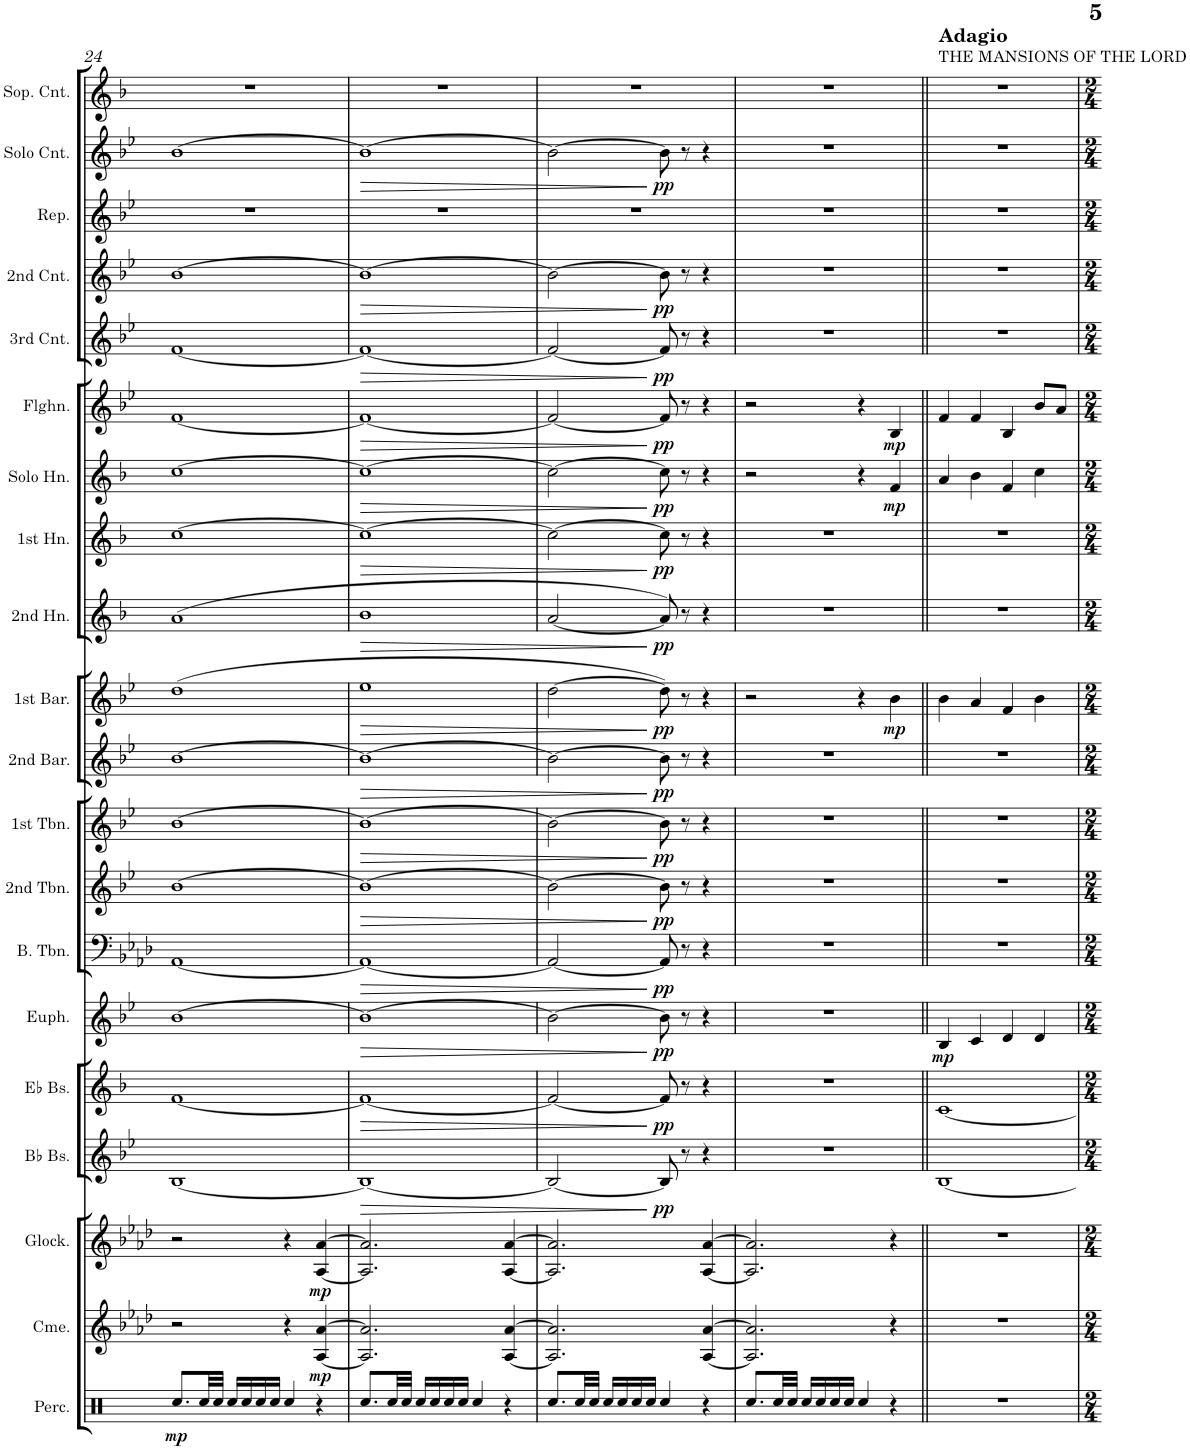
**kern	**dynam	**kern	**dynam	**kern	**dynam	**kern	**dynam	**kern	**dynam	**kern	**dynam	**kern	**dynam	**kern	**dynam	**kern	**dynam	**kern	**dynam	**kern	**dynam	**kern	**dynam	**kern	**dynam	**kern	**dynam	**kern	**dynam	**kern	**dynam	**kern	**dynam	**kern	**kern	**dynam	**kern
*part20	*part20	*part19	*part19	*part18	*part18	*part17	*part17	*part16	*part16	*part15	*part15	*part14	*part14	*part13	*part13	*part12	*part12	*part11	*part11	*part10	*part10	*part9	*part9	*part8	*part8	*part7	*part7	*part6	*part6	*part5	*part5	*part4	*part4	*part3	*part2	*part2	*part1
*staff20	*staff20	*staff19	*staff19	*staff18	*staff18	*staff17	*staff17	*staff16	*staff16	*staff15	*staff15	*staff14	*staff14	*staff13	*staff13	*staff12	*staff12	*staff11	*staff11	*staff10	*staff10	*staff9	*staff9	*staff8	*staff8	*staff7	*staff7	*staff6	*staff6	*staff5	*staff5	*staff4	*staff4	*staff3	*staff2	*staff2	*staff1
*I"Percussion	*	*I"Chimes	*	*I"Glockenspiel	*	*I"Bb Bass	*	*I"Eb Bass	*	*I"Euphonium	*	*I"Bass Trombone	*	*I"2nd Trombone	*	*I"1st Trombone	*	*I"2nd Baritone	*	*I"1st Baritone	*	*I"2nd Horn	*	*I"1st Horn	*	*I"Solo Horn	*	*I"Flugelhorn	*	*I"3rd Cornet	*	*I"2nd Cornet	*	*I"Repiano	*I"Solo Cornet	*	*I"Soprano Cornet
*I'Perc.	*	*I'Cme.	*	*I'Glock.	*	*I'Bb Bs.	*	*I'Eb Bs.	*	*I'Euph.	*	*I'B. Tbn.	*	*I'2nd Tbn.	*	*I'1st Tbn.	*	*I'2nd Bar.	*	*I'1st Bar.	*	*I'2nd Hn.	*	*I'1st Hn.	*	*I'Solo Hn.	*	*I'Flghn.	*	*I'3rd Cnt.	*	*I'2nd Cnt.	*	*I'Rep.	*I'Solo Cnt.	*	*I'Sop. Cnt.
!!LO:PB:g=z
*clefX	*	*clefG2	*	*clefG2	*	*clefG2	*	*clefG2	*	*clefG2	*	*clefF4	*	*clefG2	*	*clefG2	*	*clefG2	*	*clefG2	*	*clefG2	*	*clefG2	*	*clefG2	*	*clefG2	*	*clefG2	*	*clefG2	*	*clefG2	*clefG2	*	*clefG2
*	*	*	*	*Trd-14c-24	*	*Trd15c26	*	*Trd12c21	*	*Trd8c14	*	*	*	*Trd8c14	*	*Trd8c14	*	*Trd8c14	*	*Trd8c14	*	*Trd5c9	*	*Trd5c9	*	*Trd5c9	*	*Trd1c2	*	*Trd1c2	*	*Trd1c2	*	*Trd1c2	*Trd1c2	*	*Trd-2c-3
*k[]	*	*k[b-e-a-d-]	*	*k[b-e-a-d-]	*	*k[b-e-]	*	*k[b-]	*	*k[b-e-]	*	*k[b-e-a-d-]	*	*k[b-e-]	*	*k[b-e-]	*	*k[b-e-]	*	*k[b-e-]	*	*k[b-]	*	*k[b-]	*	*k[b-]	*	*k[b-e-]	*	*k[b-e-]	*	*k[b-e-]	*	*k[b-e-]	*k[b-e-]	*	*k[b-]
*M4/4	*	*M4/4	*	*M4/4	*	*M4/4	*	*M4/4	*	*M4/4	*	*M4/4	*	*M4/4	*	*M4/4	*	*M4/4	*	*M4/4	*	*M4/4	*	*M4/4	*	*M4/4	*	*M4/4	*	*M4/4	*	*M4/4	*	*M4/4	*M4/4	*	*M4/4
=24	=24	=24	=24	=24	=24	=24	=24	=24	=24	=24	=24	=24	=24	=24	=24	=24	=24	=24	=24	=24	=24	=24	=24	=24	=24	=24	=24	=24	=24	=24	=24	=24	=24	=24	=24	=24	=24
!	!LO:DY:b	!	!	!	!	!	!	!	!	!	!	!	!	!	!	!	!	!	!	!	!	!	!	!	!	!	!	!	!	!	!	!	!	!	!	!	!
8.Rcc/L	mp	2r	.	2r	.	[1B-	.	[1f	.	[1b-	.	[1AA-	.	[1b-	.	[1b-	.	[1b-	.	(1dd	.	(1a	.	[1cc	.	[1cc	.	[1f	.	[1f	.	[1b-	.	1r	[1b-	.	1r
32Rcc/LL	.	.	.	.	.	.	.	.	.	.	.	.	.	.	.	.	.	.	.	.	.	.	.	.	.	.	.	.	.	.	.	.	.	.	.	.	.
32Rcc/JJJ	.	.	.	.	.	.	.	.	.	.	.	.	.	.	.	.	.	.	.	.	.	.	.	.	.	.	.	.	.	.	.	.	.	.	.	.	.
16Rcc/LL	.	.	.	.	.	.	.	.	.	.	.	.	.	.	.	.	.	.	.	.	.	.	.	.	.	.	.	.	.	.	.	.	.	.	.	.	.
16Rcc/	.	.	.	.	.	.	.	.	.	.	.	.	.	.	.	.	.	.	.	.	.	.	.	.	.	.	.	.	.	.	.	.	.	.	.	.	.
16Rcc/	.	.	.	.	.	.	.	.	.	.	.	.	.	.	.	.	.	.	.	.	.	.	.	.	.	.	.	.	.	.	.	.	.	.	.	.	.
16Rcc/JJ	.	.	.	.	.	.	.	.	.	.	.	.	.	.	.	.	.	.	.	.	.	.	.	.	.	.	.	.	.	.	.	.	.	.	.	.	.
4Rcc/	.	4r	.	4r	.	.	.	.	.	.	.	.	.	.	.	.	.	.	.	.	.	.	.	.	.	.	.	.	.	.	.	.	.	.	.	.	.
!	!	!	!LO:DY:b	!	!LO:DY:b	!	!	!	!	!	!	!	!	!	!	!	!	!	!	!	!	!	!	!	!	!	!	!	!	!	!	!	!	!	!	!	!
4r	.	[4A-/ [4a-/	mp	[4A-/ [4a-/	mp	.	.	.	.	.	.	.	.	.	.	.	.	.	.	.	.	.	.	.	.	.	.	.	.	.	.	.	.	.	.	.	.
=25	=25	=25	=25	=25	=25	=25	=25	=25	=25	=25	=25	=25	=25	=25	=25	=25	=25	=25	=25	=25	=25	=25	=25	=25	=25	=25	=25	=25	=25	=25	=25	=25	=25	=25	=25	=25	=25
!	!	!	!	!	!	!	!LO:HP:b	!	!LO:HP:b	!	!LO:HP:b	!	!LO:HP:b	!	!LO:HP:b	!	!LO:HP:b	!	!LO:HP:b	!	!LO:HP:b	!	!LO:HP:b	!	!LO:HP:b	!	!LO:HP:b	!	!LO:HP:b	!	!LO:HP:b	!	!LO:HP:b	!	!	!LO:HP:b	!
8.Rcc/L	.	2.A-/] 2.a-/]	.	2.A-/] 2.a-/]	.	1B-_	>	1f_	>	1b-_	>	1AA-_	>	1b-_	>	1b-_	>	1b-_	>	1ee-	>	1b-	>	1cc_	>	1cc_	>	1f_	>	1f_	>	1b-_	>	1r	1b-_	>	1r
32Rcc/LL	.	.	.	.	.	.	.	.	.	.	.	.	.	.	.	.	.	.	.	.	.	.	.	.	.	.	.	.	.	.	.	.	.	.	.	.	.
32Rcc/JJJ	.	.	.	.	.	.	.	.	.	.	.	.	.	.	.	.	.	.	.	.	.	.	.	.	.	.	.	.	.	.	.	.	.	.	.	.	.
16Rcc/LL	.	.	.	.	.	.	.	.	.	.	.	.	.	.	.	.	.	.	.	.	.	.	.	.	.	.	.	.	.	.	.	.	.	.	.	.	.
16Rcc/	.	.	.	.	.	.	.	.	.	.	.	.	.	.	.	.	.	.	.	.	.	.	.	.	.	.	.	.	.	.	.	.	.	.	.	.	.
16Rcc/	.	.	.	.	.	.	.	.	.	.	.	.	.	.	.	.	.	.	.	.	.	.	.	.	.	.	.	.	.	.	.	.	.	.	.	.	.
16Rcc/JJ	.	.	.	.	.	.	.	.	.	.	.	.	.	.	.	.	.	.	.	.	.	.	.	.	.	.	.	.	.	.	.	.	.	.	.	.	.
4Rcc/	.	.	.	.	.	.	.	.	.	.	.	.	.	.	.	.	.	.	.	.	.	.	.	.	.	.	.	.	.	.	.	.	.	.	.	.	.
4r	.	[4A-/ [4a-/	.	[4A-/ [4a-/	.	.	.	.	.	.	.	.	.	.	.	.	.	.	.	.	.	.	.	.	.	.	.	.	.	.	.	.	.	.	.	.	.
=26	=26	=26	=26	=26	=26	=26	=26	=26	=26	=26	=26	=26	=26	=26	=26	=26	=26	=26	=26	=26	=26	=26	=26	=26	=26	=26	=26	=26	=26	=26	=26	=26	=26	=26	=26	=26	=26
8.Rcc/L	.	2.A-/] 2.a-/]	.	2.A-/] 2.a-/]	.	2B-/_	.	2f/_	.	2b-\_	.	2AA-/_	.	2b-\_	.	2b-\_	.	2b-\_	.	[2dd\	.	[2a/	.	2cc\_	.	2cc\_	.	2f/_	.	2f/_	.	2b-\_	.	1r	2b-\_	.	1r
32Rcc/LL	.	.	.	.	.	.	.	.	.	.	.	.	.	.	.	.	.	.	.	.	.	.	.	.	.	.	.	.	.	.	.	.	.	.	.	.	.
32Rcc/JJJ	.	.	.	.	.	.	.	.	.	.	.	.	.	.	.	.	.	.	.	.	.	.	.	.	.	.	.	.	.	.	.	.	.	.	.	.	.
16Rcc/LL	.	.	.	.	.	.	.	.	.	.	.	.	.	.	.	.	.	.	.	.	.	.	.	.	.	.	.	.	.	.	.	.	.	.	.	.	.
16Rcc/	.	.	.	.	.	.	.	.	.	.	.	.	.	.	.	.	.	.	.	.	.	.	.	.	.	.	.	.	.	.	.	.	.	.	.	.	.
16Rcc/	.	.	.	.	.	.	.	.	.	.	.	.	.	.	.	.	.	.	.	.	.	.	.	.	.	.	.	.	.	.	.	.	.	.	.	.	.
16Rcc/JJ	.	.	.	.	.	.	.	.	.	.	.	.	.	.	.	.	.	.	.	.	.	.	.	.	.	.	.	.	.	.	.	.	.	.	.	.	.
!	!	!	!	!	!	!	!LO:DY:n=1:b	!	!LO:DY:n=1:b	!	!LO:DY:n=1:b	!	!LO:DY:n=1:b	!	!LO:DY:n=1:b	!	!LO:DY:n=1:b	!	!LO:DY:n=1:b	!	!LO:DY:n=1:b	!	!LO:DY:n=1:b	!	!LO:DY:n=1:b	!	!LO:DY:n=1:b	!	!LO:DY:n=1:b	!	!LO:DY:n=1:b	!	!LO:DY:n=1:b	!	!	!LO:DY:n=1:b	!
4Rcc/	.	.	.	.	.	8B-/]	] pp	8f/]	] pp	8b-\]	] pp	8AA-/]	] pp	8b-\]	] pp	8b-\]	] pp	8b-\]	] pp	8dd\])	] pp	8a/])	] pp	8cc\]	] pp	8cc\]	] pp	8f/]	] pp	8f/]	] pp	8b-\]	] pp	.	8b-\]	] pp	.
.	.	.	.	.	.	8r	.	8r	.	8r	.	8r	.	8r	.	8r	.	8r	.	8r	.	8r	.	8r	.	8r	.	8r	.	8r	.	8r	.	.	8r	.	.
4r	.	[4A-/ [4a-/	.	[4A-/ [4a-/	.	4r	.	4r	.	4r	.	4r	.	4r	.	4r	.	4r	.	4r	.	4r	.	4r	.	4r	.	4r	.	4r	.	4r	.	.	4r	.	.
=27	=27	=27	=27	=27	=27	=27	=27	=27	=27	=27	=27	=27	=27	=27	=27	=27	=27	=27	=27	=27	=27	=27	=27	=27	=27	=27	=27	=27	=27	=27	=27	=27	=27	=27	=27	=27	=27
8.Rcc/L	.	2.A-/] 2.a-/]	.	2.A-/] 2.a-/]	.	1r	.	1r	.	1r	.	1r	.	1r	.	1r	.	1r	.	2r	.	1r	.	1r	.	2r	.	2r	.	1r	.	1r	.	1r	1r	.	1r
32Rcc/LL	.	.	.	.	.	.	.	.	.	.	.	.	.	.	.	.	.	.	.	.	.	.	.	.	.	.	.	.	.	.	.	.	.	.	.	.	.
32Rcc/JJJ	.	.	.	.	.	.	.	.	.	.	.	.	.	.	.	.	.	.	.	.	.	.	.	.	.	.	.	.	.	.	.	.	.	.	.	.	.
16Rcc/LL	.	.	.	.	.	.	.	.	.	.	.	.	.	.	.	.	.	.	.	.	.	.	.	.	.	.	.	.	.	.	.	.	.	.	.	.	.
16Rcc/	.	.	.	.	.	.	.	.	.	.	.	.	.	.	.	.	.	.	.	.	.	.	.	.	.	.	.	.	.	.	.	.	.	.	.	.	.
16Rcc/	.	.	.	.	.	.	.	.	.	.	.	.	.	.	.	.	.	.	.	.	.	.	.	.	.	.	.	.	.	.	.	.	.	.	.	.	.
16Rcc/JJ	.	.	.	.	.	.	.	.	.	.	.	.	.	.	.	.	.	.	.	.	.	.	.	.	.	.	.	.	.	.	.	.	.	.	.	.	.
4Rcc/	.	.	.	.	.	.	.	.	.	.	.	.	.	.	.	.	.	.	.	4r	.	.	.	.	.	4r	.	4r	.	.	.	.	.	.	.	.	.
!	!	!	!	!	!	!	!	!	!	!	!	!	!	!	!	!	!	!	!	!	!LO:DY:b	!	!	!	!	!	!LO:DY:b	!	!LO:DY:b	!	!	!	!	!	!	!	!
4r	.	4r	.	4r	.	.	.	.	.	.	.	.	.	.	.	.	.	.	.	4b-\	mp	.	.	.	.	4f/	mp	4B-/	mp	.	.	.	.	.	.	.	.
=28||	=28||	=28||	=28||	=28||	=28||	=28||	=28||	=28||	=28||	=28||	=28||	=28||	=28||	=28||	=28||	=28||	=28||	=28||	=28||	=28||	=28||	=28||	=28||	=28||	=28||	=28||	=28||	=28||	=28||	=28||	=28||	=28||	=28||	=28||	=28||	=28||	=28||
!	!	!	!	!	!	!	!	!	!	!	!	!	!	!	!	!	!	!	!	!	!	!	!	!	!	!	!	!	!	!	!	!	!	!	!	!	!LO:TX:a:t=THE MANSIONS OF THE LORD
!	!	!	!	!	!	!	!	!	!	!	!	!	!	!	!	!	!	!	!	!	!	!	!	!	!	!	!	!	!	!	!	!	!	!	!	!	!LO:TX:a:B:t=Adagio
!	!	!	!	!	!	!	!	!	!	!	!LO:DY:b	!	!	!	!	!	!	!	!	!	!	!	!	!	!	!	!	!	!	!	!	!	!	!	!	!	!
1r	.	1r	.	1r	.	[1B-	.	[1c	.	4B-/	mp	1r	.	1r	.	1r	.	1r	.	4b-\	.	1r	.	1r	.	4a/	.	4f/	.	1r	.	1r	.	1r	1r	.	1r
.	.	.	.	.	.	.	.	.	.	4c/	.	.	.	.	.	.	.	.	.	4a/	.	.	.	.	.	4b-\	.	4f/	.	.	.	.	.	.	.	.	.
.	.	.	.	.	.	.	.	.	.	4d/	.	.	.	.	.	.	.	.	.	4f/	.	.	.	.	.	4f/	.	4B-/	.	.	.	.	.	.	.	.	.
.	.	.	.	.	.	.	.	.	.	4d/	.	.	.	.	.	.	.	.	.	4b-\	.	.	.	.	.	4cc\	.	8b-/L	.	.	.	.	.	.	.	.	.
.	.	.	.	.	.	.	.	.	.	.	.	.	.	.	.	.	.	.	.	.	.	.	.	.	.	.	.	8a/J	.	.	.	.	.	.	.	.	.
=	=	=	=	=	=	=	=	=	=	=	=	=	=	=	=	=	=	=	=	=	=	=	=	=	=	=	=	=	=	=	=	=	=	=	=	=	=
*-	*-	*-	*-	*-	*-	*-	*-	*-	*-	*-	*-	*-	*-	*-	*-	*-	*-	*-	*-	*-	*-	*-	*-	*-	*-	*-	*-	*-	*-	*-	*-	*-	*-	*-	*-	*-	*-
